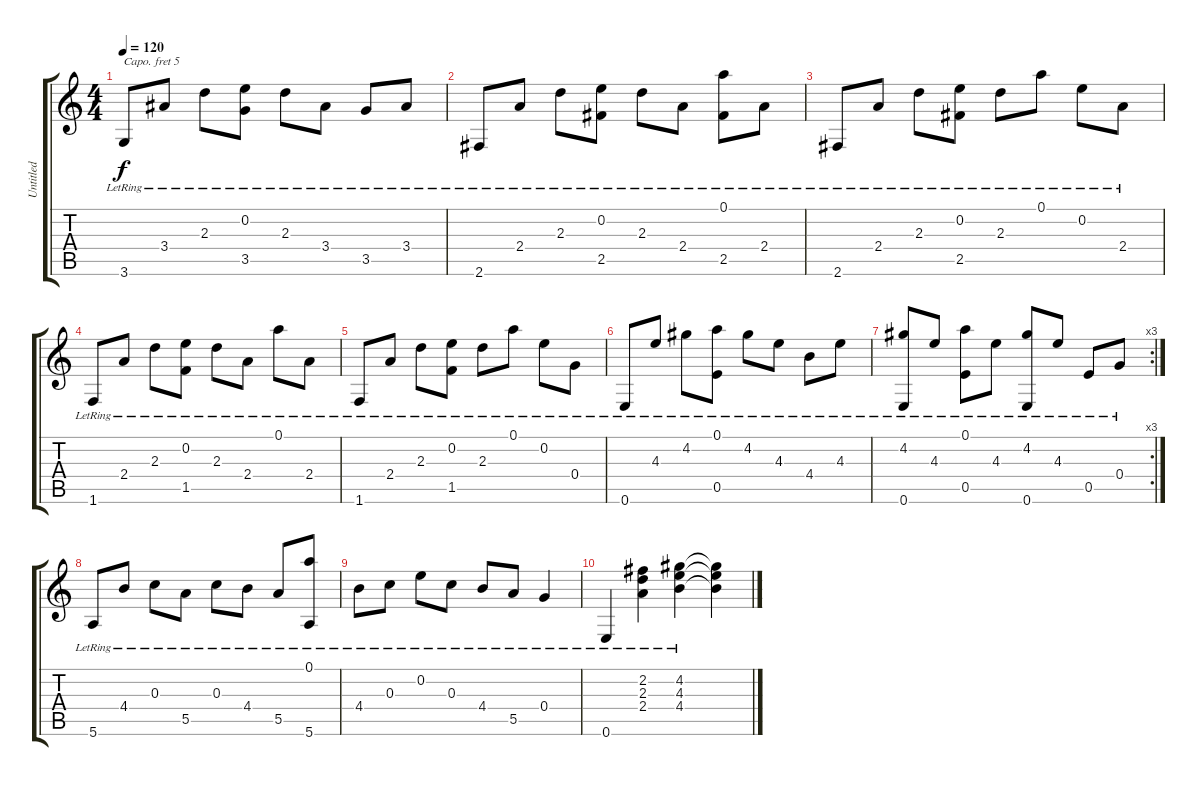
\track ("Untitled" "Untitled") {instrument acousticguitarnylon}
\staff {score tabs}
\capo 5
\tuning (E4 B3 G3 D3 B2 B1) {hide}
\ts (4 4)
\tempo 120
\clef g2
\ks c
3.6{lr}.8{dy f} 3.4{lr}.8 2.3{lr}.8 (0.2{lr} 3.5{lr}).8 2.3{lr}.8 3.4{lr}.8 3.5{lr}.8 3.4{lr}.8 |
2.6{lr}.8 2.4{lr}.8 2.3{lr}.8 (0.2{lr} 2.5{lr}).8 2.3{lr}.8 2.4{lr}.8 (0.1{lr} 2.5{lr}).8 2.4{lr}.8 |
2.6{lr}.8 2.4{lr}.8 2.3{lr}.8 (0.2{lr} 2.5{lr}).8 2.3{lr}.8 0.1{lr}.8 0.2{lr}.8 2.4{lr}.8 |
1.6{lr}.8 2.4{lr}.8 2.3{lr}.8 (0.2{lr} 1.5{lr}).8 2.3{lr}.8 2.4{lr}.8 0.1{lr}.8 2.4{lr}.8 |
1.6{lr}.8 2.4{lr}.8 2.3{lr}.8 (0.2{lr} 1.5{lr}).8 2.3{lr}.8 0.1{lr}.8 0.2{lr}.8 0.4{lr}.8 |
0.6{lr}.8 4.3{lr}.8 4.2{lr}.8 (0.1{lr} 0.5{lr}).8 4.2{lr}.8 4.3{lr}.8 4.4{lr}.8 4.3{lr}.8 |
\rc 3
(4.2{lr} 0.6{lr}).8 4.3{lr}.8 (0.1{lr} 0.5{lr}).8 4.3{lr}.8 (4.2{lr} 0.6{lr}).8 4.3{lr}.8 0.5{lr}.8 0.4{lr}.8 |
5.6{lr}.8 4.4{lr}.8 0.3{lr}.8 5.5{lr}.8 0.3{lr}.8 4.4{lr}.8 5.5{lr}.8 (0.1{lr} 5.6{lr}).8 |
4.4{lr}.8 0.3{lr}.8 0.2{lr}.8 0.3{lr}.8 4.4{lr}.8 5.5{lr}.8 0.4{lr}.4 |
0.6{lr}.4 (2.2{lr} 2.3{lr} 2.4{lr}).4 (4.2{lr} 4.3{lr} 4.4{lr}).4 (4.2{t} 4.3{t} 4.4{t}).4
